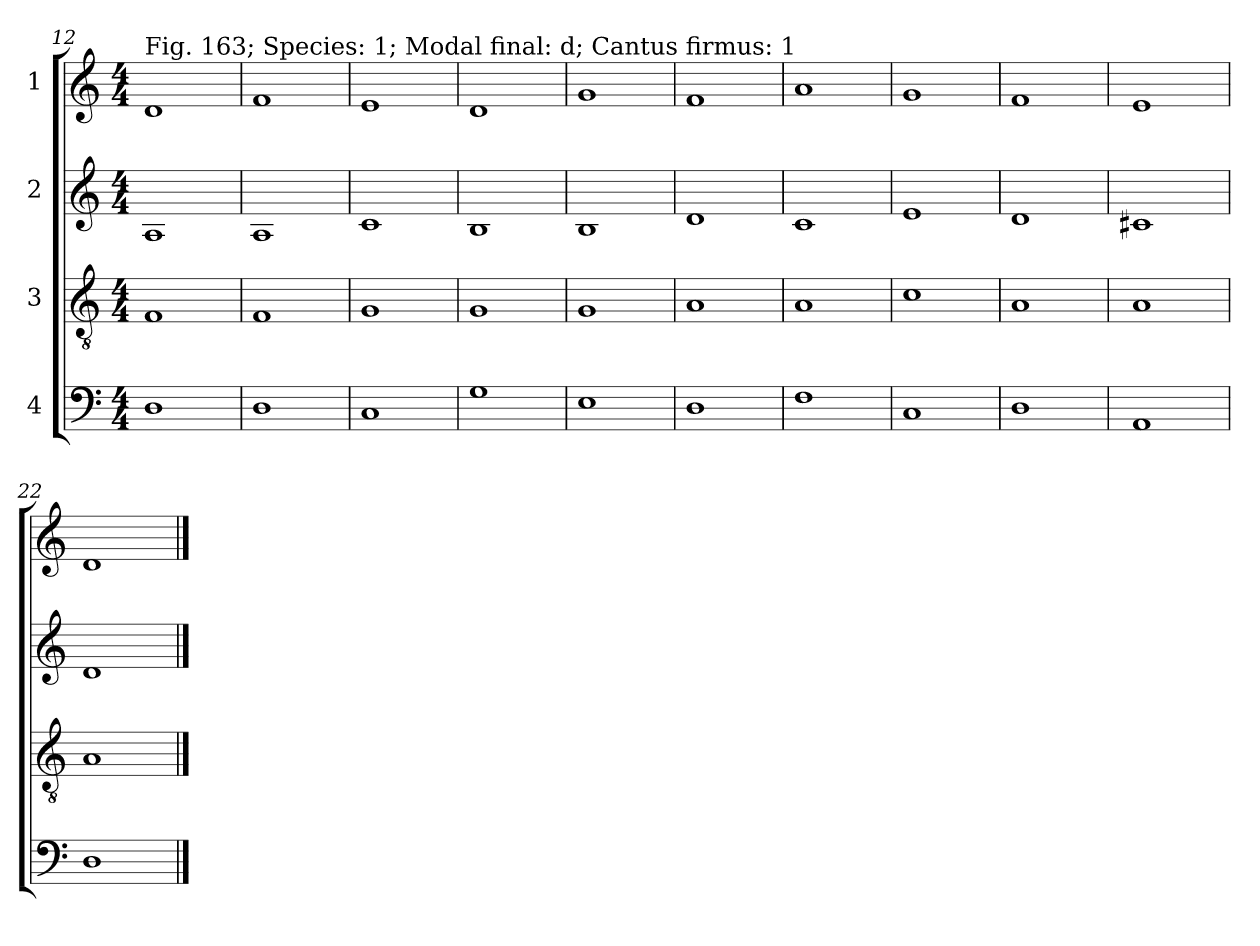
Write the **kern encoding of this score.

**kern	**kern	**kern	**kern
*part4	*part3	*part2	*part1
*staff4	*staff3	*staff2	*staff1
*I"4	*I"3	*I"2	*I"1
*clefF4	*clefGv2	*clefG2	*clefG2
*k[]	*k[]	*k[]	*k[]
*M4/4	*M4/4	*M4/4	*M4/4
=12	=12	=12	=12
!	!	!	!LO:TX:a:t=Fig. 163; Species&colon; 1; Modal final&colon; d; Cantus firmus&colon; 1
1D	1F	1A	1d
=13	=13	=13	=13
1D	1F	1A	1f
=14	=14	=14	=14
1C	1G	1c	1e
=15	=15	=15	=15
1G	1G	1B	1d
=16	=16	=16	=16
1E	1G	1B	1g
=17	=17	=17	=17
1D	1A	1d	1f
=18	=18	=18	=18
1F	1A	1c	1a
=19	=19	=19	=19
1C	1c	1e	1g
=20	=20	=20	=20
1D	1A	1d	1f
=21	=21	=21	=21
1AA	1A	1c#X	1e
=22	=22	=22	=22
1D	1A	1d	1d
==	==	==	==
*-	*-	*-	*-
